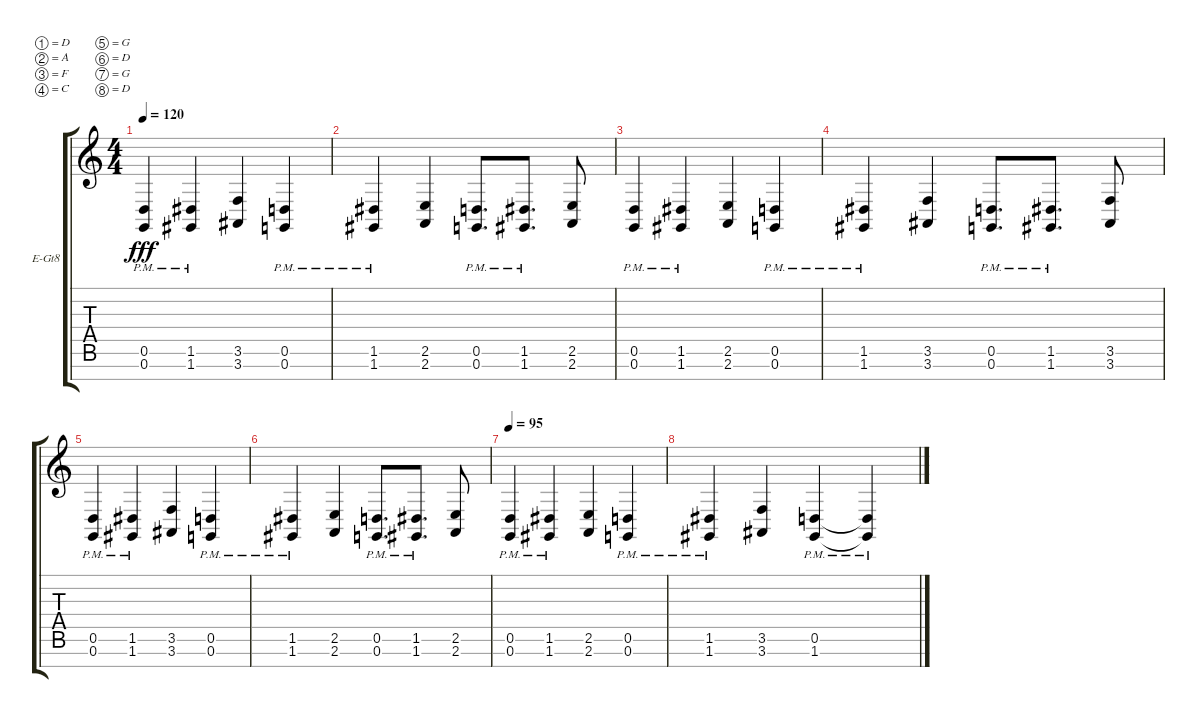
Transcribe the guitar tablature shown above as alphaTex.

\bracketExtendMode groupsimilarinstruments
\firstSystemTrackNameOrientation horizontal
\otherSystemsTrackNameOrientation horizontal
\track ("Sam" "E-Gt8") {instrument overdrivenguitar}
\staff {score tabs}
\tuning (D4 A3 F3 C3 G2 D2 G1 D1)
\ts (4 4)
\tempo 120
\clef g2
\ks c
(0.7{pm} 0.6{pm}).4{dy fff} (1.7{pm} 1.6{pm}).4 (3.7 3.6).4 (0.6{pm} 0.7{pm}).4 |
(1.7{pm} 1.6{pm}).4 (2.7 2.6).4 (0.7{pm} 0.6{pm}).8{d} (1.7{pm} 1.6{pm}).8{d} (2.7 2.6).8 |
(0.7{pm} 0.6{pm}).4 (1.7{pm} 1.6{pm}).4 (2.7 2.6).4 (0.6{pm} 0.7{pm}).4 |
(1.7{pm} 1.6{pm}).4 (3.7 3.6).4 (0.7{pm} 0.6{pm}).8{d} (1.7{pm} 1.6{pm}).8{d} (3.7 3.6).8 |
(0.7{pm} 0.6{pm}).4 (1.7{pm} 1.6{pm}).4 (3.7 3.6).4 (0.6{pm} 0.7{pm}).4 |
(1.7{pm} 1.6{pm}).4 (2.7 2.6).4 (0.7{pm} 0.6{pm}).8{d} (1.7{pm} 1.6{pm}).8{d} (2.7 2.6).8 |
\tempo 95
(0.7{pm} 0.6{pm}).4 (1.7{pm} 1.6{pm}).4 (2.7 2.6).4 (0.6{pm} 0.7{pm}).4 |
(1.7{pm} 1.6{pm}).4 (3.7 3.6).4 (1.7{pm} 0.6{pm}).4 (0.6{pm t} 1.7{pm t}).4
